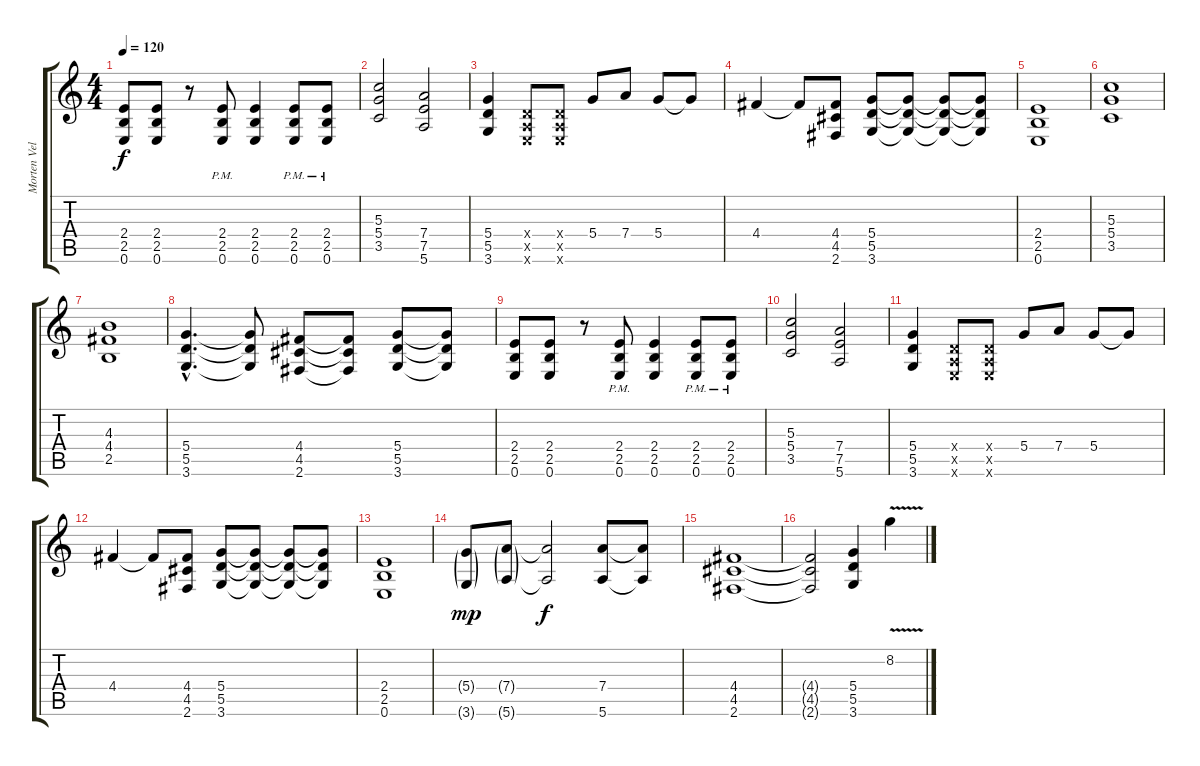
\track ("Morten Veland" "Morten Vel") {instrument distortionguitar}
\staff {score tabs}
\tuning (E4 B3 G3 D3 A2 E2) {hide}
\ts (4 4)
\tempo 120
\clef g2
\ks c
(2.4 2.5 0.6).8{dy f} (2.4 2.5 0.6).8 r.8 (2.4{pm} 2.5{pm} 0.6{pm}).8 (2.4 2.5 0.6).4 (2.4{pm} 2.5{pm} 0.6{pm}).8 (2.4{pm} 2.5{pm} 0.6{pm}).8 |
(5.3 5.4 3.5).2 (7.4 7.5 5.6).2 |
(5.4 5.5 3.6).4 (0.4{x} 0.5{x} 0.6{x}).8 (0.4{x} 0.5{x} 0.6{x}).8 5.4.8 7.4.8 5.4.8 5.4{t}.8 |
4.4.4 4.4{t}.8 (4.4 4.5 2.6).8 (5.4 5.5 3.6).8 (5.4{t} 5.5{t} 3.6{t}).8 (5.4{t} 5.5{t} 3.6{t}).8 (5.4{t} 5.5{t} 3.6{t}).8 |
(2.4 2.5 0.6).1 |
(5.3 5.4 3.5).1 |
(4.3 4.4 2.5).1 |
(5.4{hac} 5.5{hac} 3.6{hac}).4{d} (5.4{t} 5.5{t} 3.6{t}).8 (4.4 4.5 2.6).8 (4.4{t} 4.5{t} 2.6{t}).8 (5.4 5.5 3.6).8 (5.4{t} 5.5{t} 3.6{t}).8 |
(2.4 2.5 0.6).8 (2.4 2.5 0.6).8 r.8 (2.4{pm} 2.5{pm} 0.6{pm}).8 (2.4 2.5 0.6).4 (2.4{pm} 2.5{pm} 0.6{pm}).8 (2.4{pm} 2.5{pm} 0.6{pm}).8 |
(5.3 5.4 3.5).2 (7.4 7.5 5.6).2 |
(5.4 5.5 3.6).4 (0.4{x} 0.5{x} 0.6{x}).8 (0.4{x} 0.5{x} 0.6{x}).8 5.4.8 7.4.8 5.4.8 5.4{t}.8 |
4.4.4 4.4{t}.8 (4.4 4.5 2.6).8 (5.4 5.5 3.6).8 (5.4{t} 5.5{t} 3.6{t}).8 (5.4{t} 5.5{t} 3.6{t}).8 (5.4{t} 5.5{t} 3.6{t}).8 |
(2.4 2.5 0.6).1 |
(5.4{g} 3.6{g}).8{dy mp} (7.4{g} 5.6{g}).8 (7.4{t} 5.6{t}).2{dy f} (7.4 5.6).8 (7.4{t} 5.6{t}).8 |
(4.4 4.5 2.6).1 |
(4.4{t} 4.5{t} 2.6{t}).2 (5.4 5.5 3.6).4 8.2{v}.4
